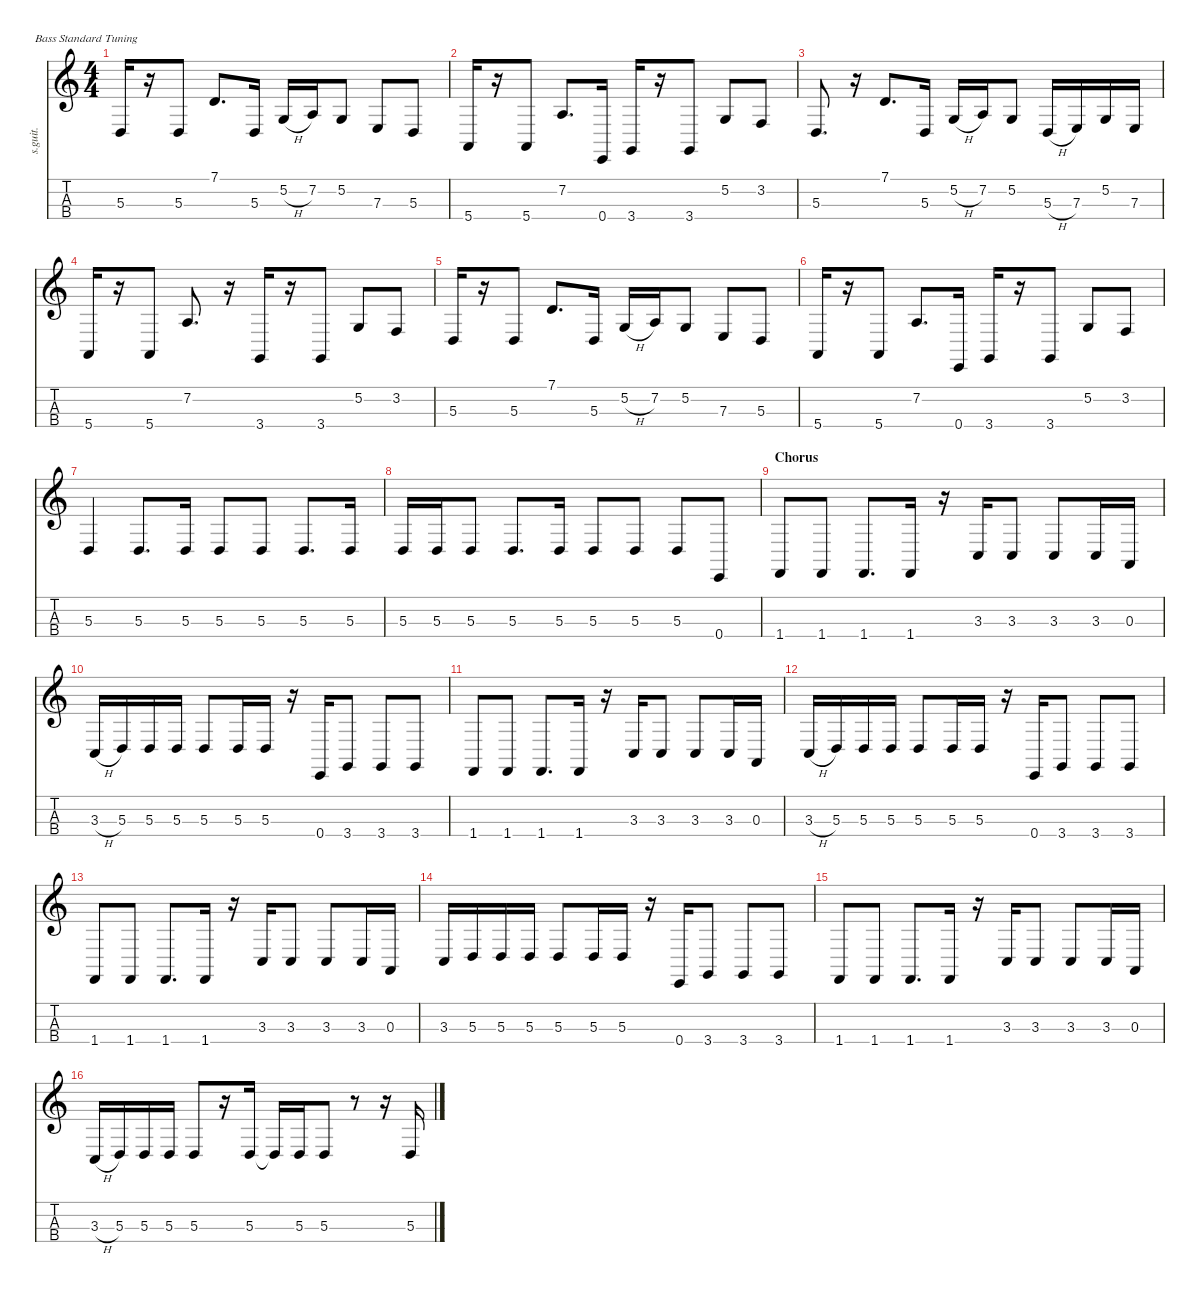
\defaultSystemsLayout 4
\hideDynamics
\bracketExtendMode nobrackets
\track ("Flea" "s.guit.") {instrument electricbassfinger}
\staff {score tabs}
\tuning (G2 D2 A1 E1)
\ts (4 4)
\tempo (96 hide)
\clef g2
\ks c
5.3.16{dy f} r.16 5.3.8 7.1.8{d} 5.3.16 5.2{h}.16 7.2.16 5.2.8 7.3.8 5.3.8 |
5.4.16 r.16 5.4.8 7.2.8{d} 0.4.16 3.4.16 r.16 3.4.8 5.2.8 3.2.8 |
5.3.8{d} r.16 7.1.8{d} 5.3.16 5.2{h}.16 7.2.16 5.2.8 5.3{h}.16 7.3.16 5.2.16 7.3.16 |
5.4.16 r.16 5.4.8 7.2.8{d} r.16 3.4.16 r.16 3.4.8 5.2.8 3.2.8 |
5.3.16 r.16 5.3.8 7.1.8{d} 5.3.16 5.2{h}.16 7.2.16 5.2.8 7.3.8 5.3.8 |
5.4.16 r.16 5.4.8 7.2.8{d} 0.4.16 3.4.16 r.16 3.4.8 5.2.8 3.2.8 |
5.3.4 5.3.8{d} 5.3.16 5.3.8 5.3.8 5.3.8{d} 5.3.16 |
5.3.16 5.3.16 5.3.8 5.3.8{d} 5.3.16 5.3.8 5.3.8 5.3.8 0.4.8 |
\section ("" "Chorus")
1.4.8 1.4.8 1.4.8{d} 1.4.16 r.16 3.3.16 3.3.8 3.3.8 3.3.16 0.3.16 |
3.3{h}.16 5.3.16 5.3.16 5.3.16 5.3.8 5.3.16 5.3.16 r.16 0.4.16 3.4.8 3.4.8 3.4.8 |
1.4.8 1.4.8 1.4.8{d} 1.4.16 r.16 3.3.16 3.3.8 3.3.8 3.3.16 0.3.16 |
3.3{h}.16 5.3.16 5.3.16 5.3.16 5.3.8 5.3.16 5.3.16 r.16 0.4.16 3.4.8 3.4.8 3.4.8 |
1.4.8 1.4.8 1.4.8{d} 1.4.16 r.16 3.3.16 3.3.8 3.3.8 3.3.16 0.3.16 |
3.3.16 5.3.16 5.3.16 5.3.16 5.3.8 5.3.16 5.3.16 r.16 0.4.16 3.4.8 3.4.8 3.4.8 |
1.4.8 1.4.8 1.4.8{d} 1.4.16 r.16 3.3.16 3.3.8 3.3.8 3.3.16 0.3.16 |
3.3{h}.16 5.3.16 5.3.16 5.3.16 5.3.8 r.16 5.3.16 5.3{t}.16 5.3.16 5.3.8 r.8 r.16 5.3.16
